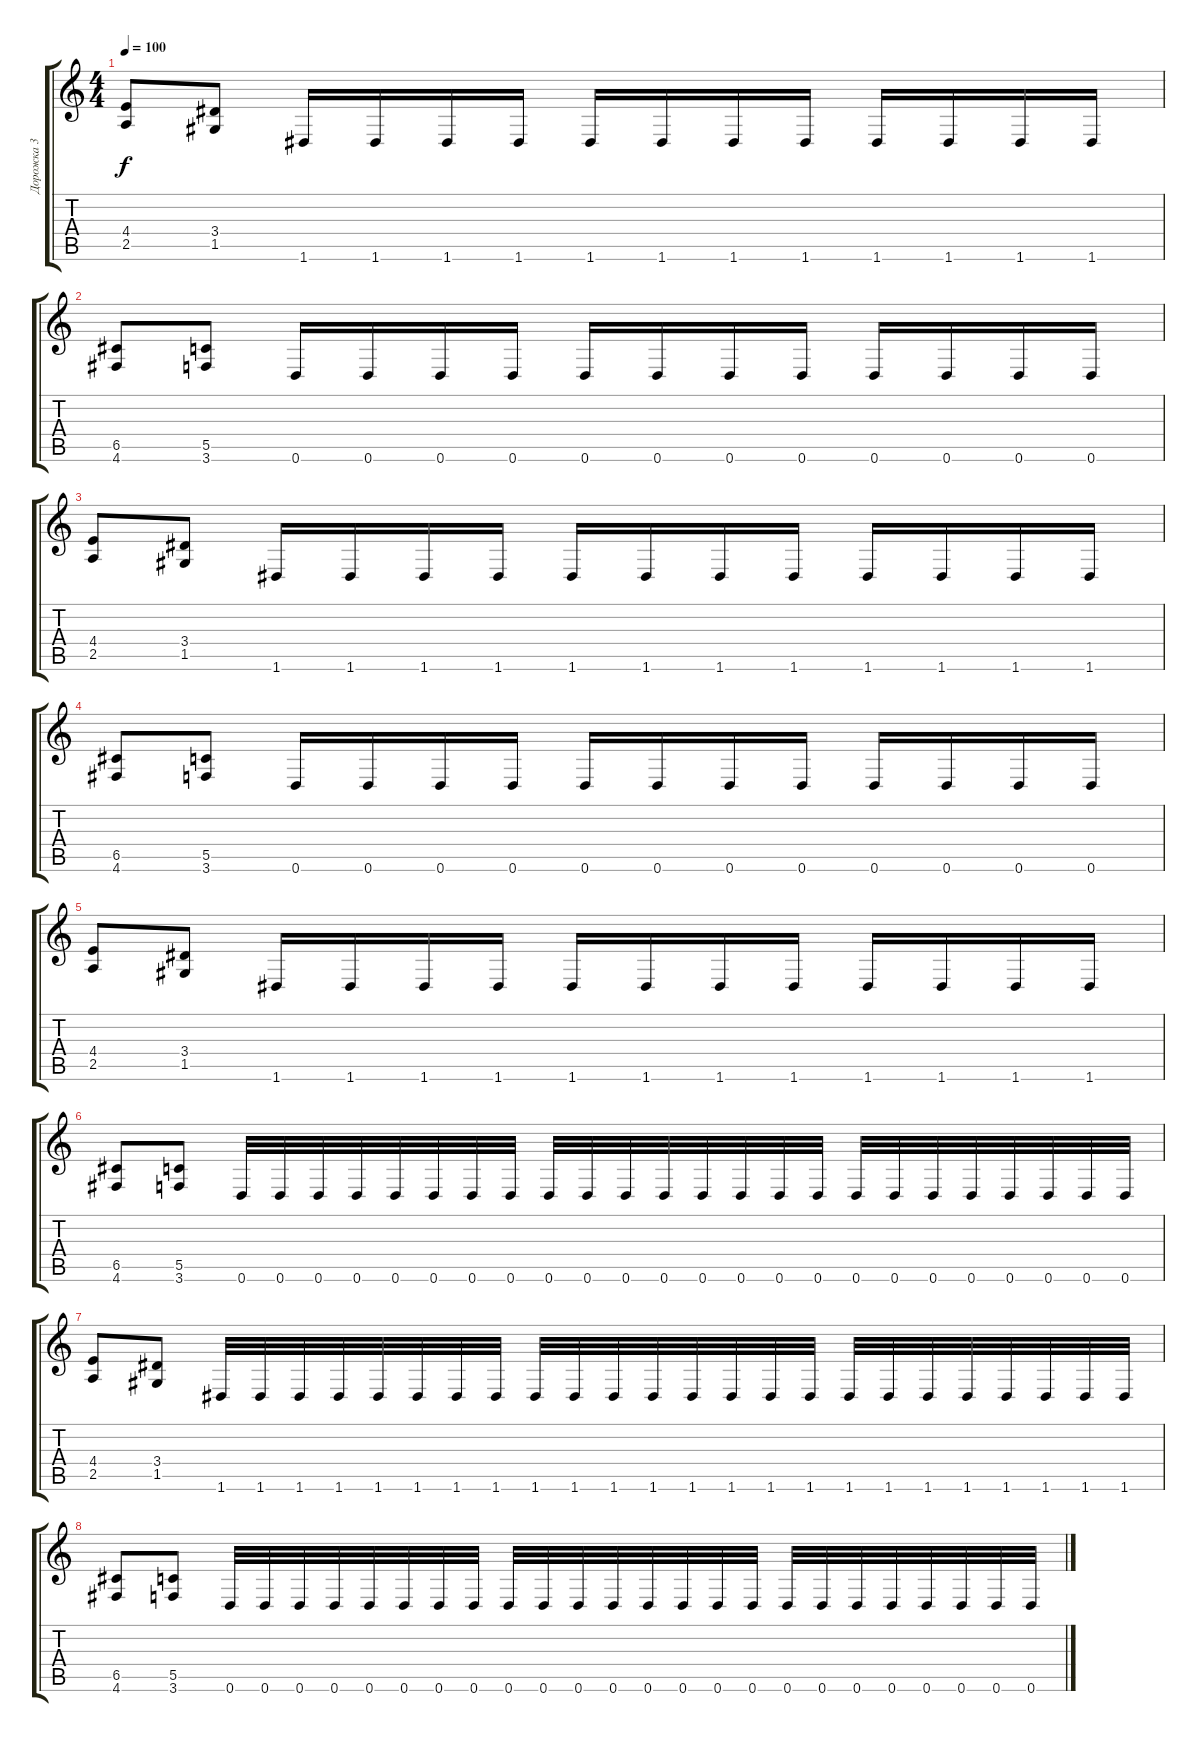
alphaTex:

\track ("Дорожка 3" "Дорожка 3") {instrument overdrivenguitar}
\staff {score tabs}
\tuning (D4 A3 F3 C3 G2 D2) {hide}
\ts (4 4)
\tempo 100
\clef g2
\ks c
(4.4 2.5).8{dy f} (3.4 1.5).8 1.6.16 1.6.16 1.6.16 1.6.16 1.6.16 1.6.16 1.6.16 1.6.16 1.6.16 1.6.16 1.6.16 1.6.16 |
(6.5 4.6).8 (5.5 3.6).8 0.6.16 0.6.16 0.6.16 0.6.16 0.6.16 0.6.16 0.6.16 0.6.16 0.6.16 0.6.16 0.6.16 0.6.16 |
(4.4 2.5).8 (3.4 1.5).8 1.6.16 1.6.16 1.6.16 1.6.16 1.6.16 1.6.16 1.6.16 1.6.16 1.6.16 1.6.16 1.6.16 1.6.16 |
(6.5 4.6).8 (5.5 3.6).8 0.6.16 0.6.16 0.6.16 0.6.16 0.6.16 0.6.16 0.6.16 0.6.16 0.6.16 0.6.16 0.6.16 0.6.16 |
(4.4 2.5).8 (3.4 1.5).8 1.6.16 1.6.16 1.6.16 1.6.16 1.6.16 1.6.16 1.6.16 1.6.16 1.6.16 1.6.16 1.6.16 1.6.16 |
(6.5 4.6).8 (5.5 3.6).8 0.6.32 0.6.32 0.6.32 0.6.32 0.6.32 0.6.32 0.6.32 0.6.32 0.6.32 0.6.32 0.6.32 0.6.32 0.6.32 0.6.32 0.6.32 0.6.32 0.6.32 0.6.32 0.6.32 0.6.32 0.6.32 0.6.32 0.6.32 0.6.32 |
(4.4 2.5).8 (3.4 1.5).8 1.6.32 1.6.32 1.6.32 1.6.32 1.6.32 1.6.32 1.6.32 1.6.32 1.6.32 1.6.32 1.6.32 1.6.32 1.6.32 1.6.32 1.6.32 1.6.32 1.6.32 1.6.32 1.6.32 1.6.32 1.6.32 1.6.32 1.6.32 1.6.32 |
(6.5 4.6).8 (5.5 3.6).8 0.6.32 0.6.32 0.6.32 0.6.32 0.6.32 0.6.32 0.6.32 0.6.32 0.6.32 0.6.32 0.6.32 0.6.32 0.6.32 0.6.32 0.6.32 0.6.32 0.6.32 0.6.32 0.6.32 0.6.32 0.6.32 0.6.32 0.6.32 0.6.32
